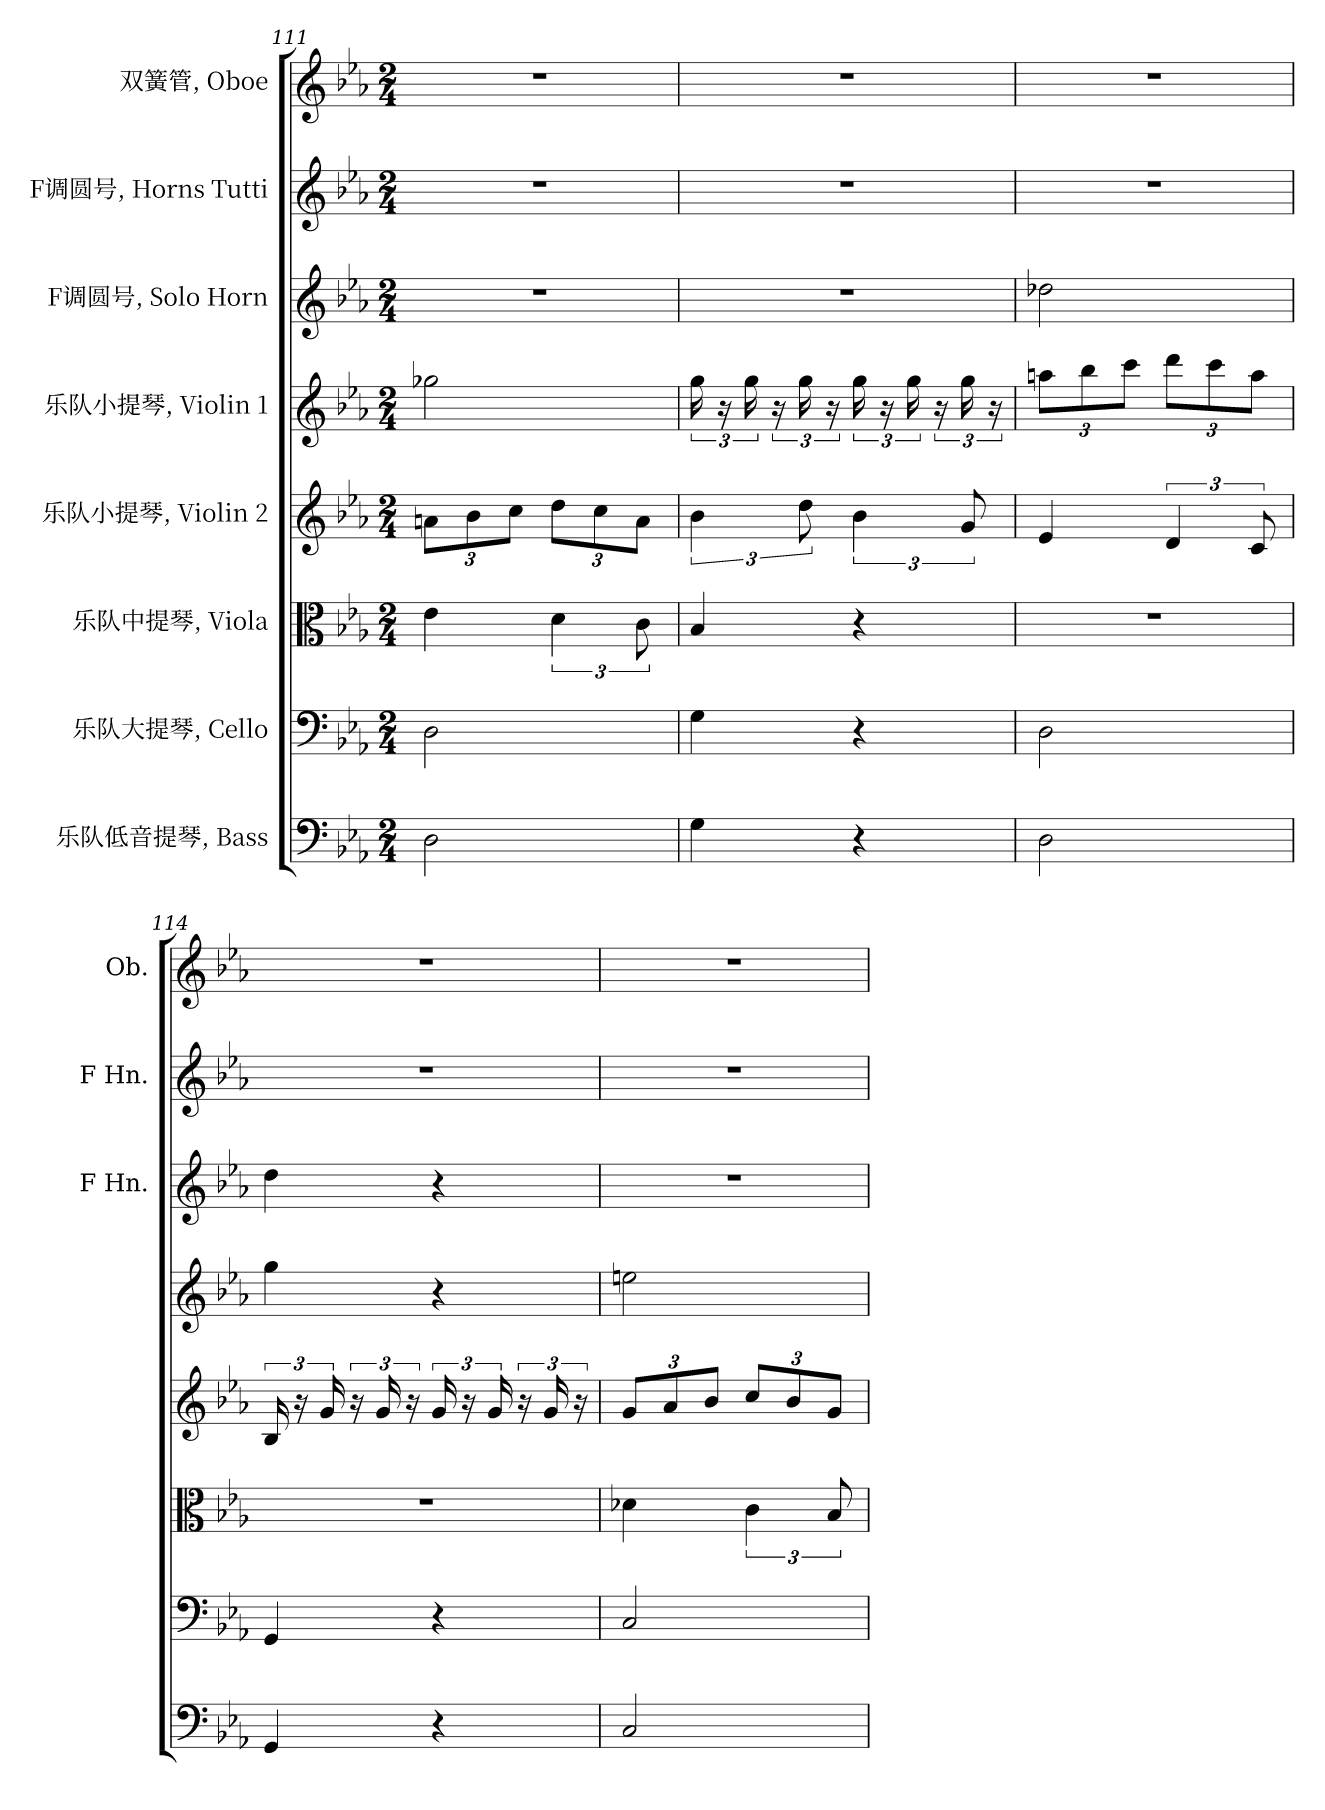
**kern	**kern	**kern	**kern	**kern	**kern	**kern	**kern
*part8	*part7	*part6	*part5	*part4	*part3	*part2	*part1
*staff8	*staff7	*staff6	*staff5	*staff4	*staff3	*staff2	*staff1
*I"乐队低音提琴, Bass	*I"乐队大提琴, Cello	*I"乐队中提琴, Viola	*I"乐队小提琴, Violin 2	*I"乐队小提琴, Violin 1	*I"F调圆号, Solo Horn	*I"F调圆号, Horns Tutti	*I"双簧管, Oboe
*	*	*	*	*	*I'F Hn.	*I'F Hn.	*I'Ob.
*clefF4	*clefF4	*clefC3	*clefG2	*clefG2	*clefG2	*clefG2	*clefG2
*ITrd7c12	*	*	*	*	*ITrd4c7	*ITrd4c7	*
*k[b-e-a-]	*k[b-e-a-]	*k[b-e-a-]	*k[b-e-a-]	*k[b-e-a-]	*k[b-e-a-d-]	*k[b-e-a-d-]	*k[b-e-a-]
*M2/4	*M2/4	*M2/4	*M2/4	*M2/4	*M2/4	*M2/4	*M2/4
*	*	*	*Xbrackettup	*	*	*	*
=111	=111	=111	=111	=111	=111	=111	=111
2DD\	2D\	4e-\	12an\L	2gg-X\	2r	2r	2r
.	.	.	12b-\	.	.	.	.
.	.	.	12cc\J	.	.	.	.
.	.	6d\	12dd\L	.	.	.	.
.	.	.	12cc\	.	.	.	.
.	.	12c\	12a\J	.	.	.	.
=112	=112	=112	=112	=112	=112	=112	=112
*	*	*	*brackettup	*	*	*	*
4GG\	4G\	4B-/	6b-\	24gg\	2r	2r	2r
.	.	.	.	24r	.	.	.
.	.	.	.	24gg\	.	.	.
.	.	.	.	24r	.	.	.
.	.	.	12dd\	24gg\	.	.	.
.	.	.	.	24r	.	.	.
4r	4r	4r	6b-\	24gg\	.	.	.
.	.	.	.	24r	.	.	.
.	.	.	.	24gg\	.	.	.
.	.	.	.	24r	.	.	.
.	.	.	12g/	24gg\	.	.	.
.	.	.	.	24r	.	.	.
!!LO:PB:g=z
=113	=113	=113	=113	=113	=113	=113	=113
*	*	*	*	*Xbrackettup	*	*	*
2DD\	2D\	2r	4e-/	12aan\L	2g-X\	2r	2r
.	.	.	.	12bb-\	.	.	.
.	.	.	.	12ccc\J	.	.	.
.	.	.	6d/	12ddd\L	.	.	.
.	.	.	.	12ccc\	.	.	.
.	.	.	12c/	12aa\J	.	.	.
=114	=114	=114	=114	=114	=114	=114	=114
4GGG/	4GG/	2r	24B-/	4gg\	4g\	2r	2r
.	.	.	24r	.	.	.	.
.	.	.	24g/	.	.	.	.
.	.	.	24r	.	.	.	.
.	.	.	24g/	.	.	.	.
.	.	.	24r	.	.	.	.
4r	4r	.	24g/	4r	4r	.	.
.	.	.	24r	.	.	.	.
.	.	.	24g/	.	.	.	.
.	.	.	24r	.	.	.	.
.	.	.	24g/	.	.	.	.
.	.	.	24r	.	.	.	.
=115	=115	=115	=115	=115	=115	=115	=115
*	*	*	*Xbrackettup	*	*	*	*
2CC/	2C/	4d-X\	12g/L	2een\	2r	2r	2r
.	.	.	12a-/	.	.	.	.
.	.	.	12b-/J	.	.	.	.
.	.	6c\	12cc/L	.	.	.	.
.	.	.	12b-/	.	.	.	.
.	.	12B-/	12g/J	.	.	.	.
=	=	=	=	=	=	=	=
*-	*-	*-	*-	*-	*-	*-	*-
